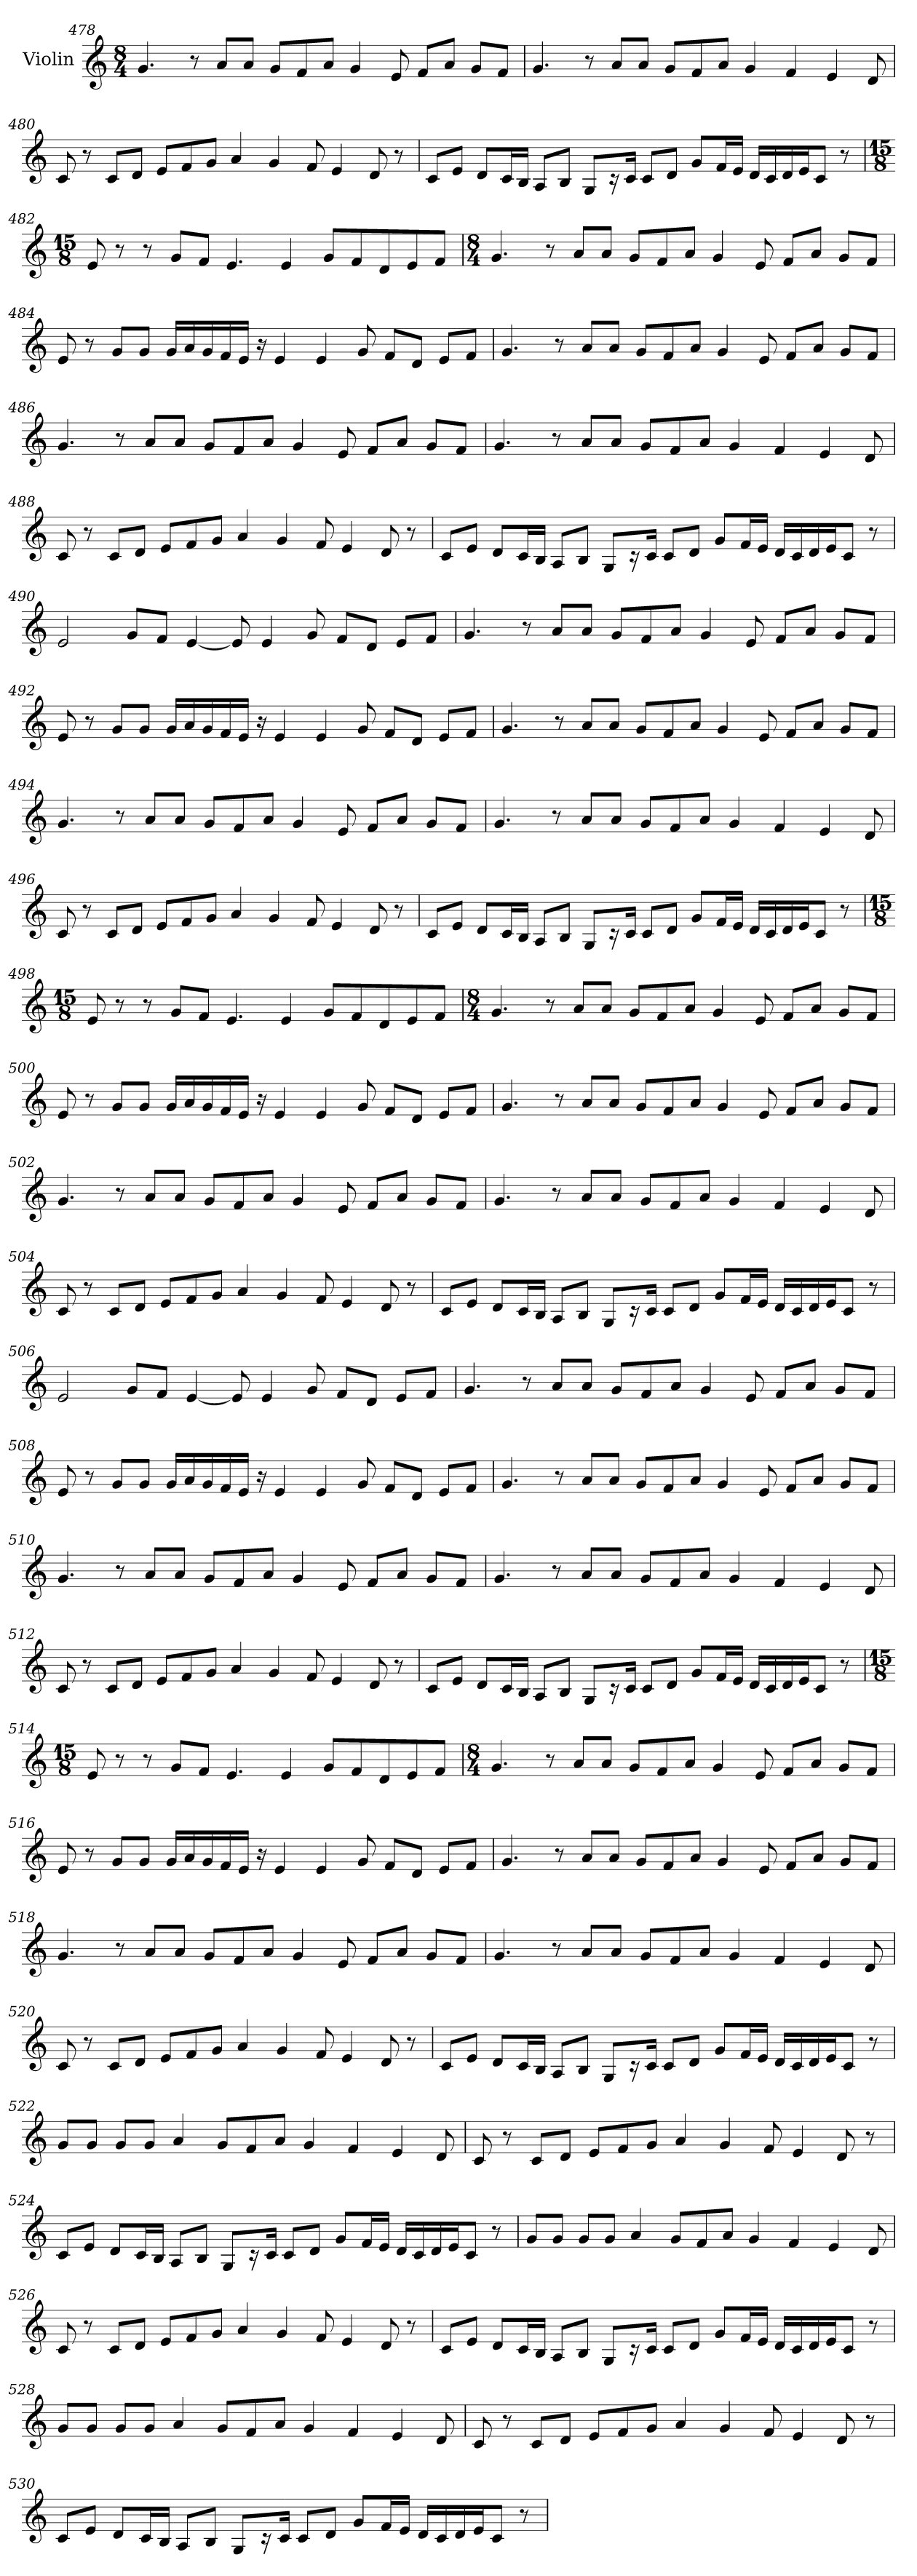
**kern
*part1
*staff1
*I"Violin
!!LO:LB:g=z
*clefG2
*k[]
*M8/4
=478
4.g/
8r
8a/L
8a/J
8g/L
8f/
8a/J
4g/
8e/
8f/L
8a/J
8g/L
8f/J
=479
4.g/
8r
8a/L
8a/J
8g/L
8f/
8a/J
4g/
4f/
4e/
8d/
!!LO:LB:g=z
=480
8c/
8r
8c/L
8d/J
8e/L
8f/
8g/J
4a/
4g/
8f/
4e/
8d/
8r
!!LO:LB:g=z
=481
8c/L
8e/J
8d/L
16c/L
16B/JJ
8A/L
8B/J
8G/L
16r
16c/Jk
8c/L
8d/J
8g/L
16f/L
16e/JJ
16d/LL
16c/
16d/
16e/J
8c/J
8r
!!LO:PB:g=z
=482
*M15/8
8e/
8r
8r
8g/L
8f/J
4.e/
4e/
8g/L
8f/
8d/
8e/
8f/J
=483
*M8/4
4.g/
8r
8a/L
8a/J
8g/L
8f/
8a/J
4g/
8e/
8f/L
8a/J
8g/L
8f/J
!!LO:LB:g=z
=484
8e/
8r
8g/L
8g/J
16g/LL
16a/
16g/
16f/
16e/JJ
16r
4e/
4e/
8g/
8f/L
8d/J
8e/L
8f/J
=485
4.g/
8r
8a/L
8a/J
8g/L
8f/
8a/J
4g/
8e/
8f/L
8a/J
8g/L
8f/J
!!LO:PB:g=z
=486
4.g/
8r
8a/L
8a/J
8g/L
8f/
8a/J
4g/
8e/
8f/L
8a/J
8g/L
8f/J
=487
4.g/
8r
8a/L
8a/J
8g/L
8f/
8a/J
4g/
4f/
4e/
8d/
!!LO:LB:g=z
=488
8c/
8r
8c/L
8d/J
8e/L
8f/
8g/J
4a/
4g/
8f/
4e/
8d/
8r
=489
8c/L
8e/J
8d/L
16c/L
16B/JJ
8A/L
8B/J
8G/L
16r
16c/Jk
8c/L
8d/J
8g/L
16f/L
16e/JJ
16d/LL
16c/
16d/
16e/J
8c/J
8r
!!LO:LB:g=z
=490
2e/
8g/L
8f/J
[4e/
8e/]
4e/
8g/
8f/L
8d/J
8e/L
8f/J
=491
4.g/
8r
8a/L
8a/J
8g/L
8f/
8a/J
4g/
8e/
8f/L
8a/J
8g/L
8f/J
!!LO:LB:g=z
=492
8e/
8r
8g/L
8g/J
16g/LL
16a/
16g/
16f/
16e/JJ
16r
4e/
4e/
8g/
8f/L
8d/J
8e/L
8f/J
=493
4.g/
8r
8a/L
8a/J
8g/L
8f/
8a/J
4g/
8e/
8f/L
8a/J
8g/L
8f/J
!!LO:LB:g=z
=494
4.g/
8r
8a/L
8a/J
8g/L
8f/
8a/J
4g/
8e/
8f/L
8a/J
8g/L
8f/J
=495
4.g/
8r
8a/L
8a/J
8g/L
8f/
8a/J
4g/
4f/
4e/
8d/
!!LO:LB:g=z
=496
8c/
8r
8c/L
8d/J
8e/L
8f/
8g/J
4a/
4g/
8f/
4e/
8d/
8r
!!LO:LB:g=z
=497
8c/L
8e/J
8d/L
16c/L
16B/JJ
8A/L
8B/J
8G/L
16r
16c/Jk
8c/L
8d/J
8g/L
16f/L
16e/JJ
16d/LL
16c/
16d/
16e/J
8c/J
8r
!!LO:LB:g=z
=498
*M15/8
8e/
8r
8r
8g/L
8f/J
4.e/
4e/
8g/L
8f/
8d/
8e/
8f/J
=499
*M8/4
4.g/
8r
8a/L
8a/J
8g/L
8f/
8a/J
4g/
8e/
8f/L
8a/J
8g/L
8f/J
!!LO:PB:g=z
=500
8e/
8r
8g/L
8g/J
16g/LL
16a/
16g/
16f/
16e/JJ
16r
4e/
4e/
8g/
8f/L
8d/J
8e/L
8f/J
=501
4.g/
8r
8a/L
8a/J
8g/L
8f/
8a/J
4g/
8e/
8f/L
8a/J
8g/L
8f/J
!!LO:PB:g=z
=502
4.g/
8r
8a/L
8a/J
8g/L
8f/
8a/J
4g/
8e/
8f/L
8a/J
8g/L
8f/J
=503
4.g/
8r
8a/L
8a/J
8g/L
8f/
8a/J
4g/
4f/
4e/
8d/
!!LO:LB:g=z
=504
8c/
8r
8c/L
8d/J
8e/L
8f/
8g/J
4a/
4g/
8f/
4e/
8d/
8r
=505
8c/L
8e/J
8d/L
16c/L
16B/JJ
8A/L
8B/J
8G/L
16r
16c/Jk
8c/L
8d/J
8g/L
16f/L
16e/JJ
16d/LL
16c/
16d/
16e/J
8c/J
8r
!!LO:LB:g=z
=506
2e/
8g/L
8f/J
[4e/
8e/]
4e/
8g/
8f/L
8d/J
8e/L
8f/J
=507
4.g/
8r
8a/L
8a/J
8g/L
8f/
8a/J
4g/
8e/
8f/L
8a/J
8g/L
8f/J
!!LO:LB:g=z
=508
8e/
8r
8g/L
8g/J
16g/LL
16a/
16g/
16f/
16e/JJ
16r
4e/
4e/
8g/
8f/L
8d/J
8e/L
8f/J
=509
4.g/
8r
8a/L
8a/J
8g/L
8f/
8a/J
4g/
8e/
8f/L
8a/J
8g/L
8f/J
!!LO:LB:g=z
=510
4.g/
8r
8a/L
8a/J
8g/L
8f/
8a/J
4g/
8e/
8f/L
8a/J
8g/L
8f/J
=511
4.g/
8r
8a/L
8a/J
8g/L
8f/
8a/J
4g/
4f/
4e/
8d/
!!LO:LB:g=z
=512
8c/
8r
8c/L
8d/J
8e/L
8f/
8g/J
4a/
4g/
8f/
4e/
8d/
8r
!!LO:LB:g=z
=513
8c/L
8e/J
8d/L
16c/L
16B/JJ
8A/L
8B/J
8G/L
16r
16c/Jk
8c/L
8d/J
8g/L
16f/L
16e/JJ
16d/LL
16c/
16d/
16e/J
8c/J
8r
!!LO:LB:g=z
=514
*M15/8
8e/
8r
8r
8g/L
8f/J
4.e/
4e/
8g/L
8f/
8d/
8e/
8f/J
=515
*M8/4
4.g/
8r
8a/L
8a/J
8g/L
8f/
8a/J
4g/
8e/
8f/L
8a/J
8g/L
8f/J
!!LO:PB:g=z
=516
8e/
8r
8g/L
8g/J
16g/LL
16a/
16g/
16f/
16e/JJ
16r
4e/
4e/
8g/
8f/L
8d/J
8e/L
8f/J
=517
4.g/
8r
8a/L
8a/J
8g/L
8f/
8a/J
4g/
8e/
8f/L
8a/J
8g/L
8f/J
!!LO:PB:g=z
=518
4.g/
8r
8a/L
8a/J
8g/L
8f/
8a/J
4g/
8e/
8f/L
8a/J
8g/L
8f/J
=519
4.g/
8r
8a/L
8a/J
8g/L
8f/
8a/J
4g/
4f/
4e/
8d/
!!LO:LB:g=z
=520
8c/
8r
8c/L
8d/J
8e/L
8f/
8g/J
4a/
4g/
8f/
4e/
8d/
8r
=521
8c/L
8e/J
8d/L
16c/L
16B/JJ
8A/L
8B/J
8G/L
16r
16c/Jk
8c/L
8d/J
8g/L
16f/L
16e/JJ
16d/LL
16c/
16d/
16e/J
8c/J
8r
!!LO:LB:g=z
=522
8g/L
8g/J
8g/L
8g/J
4a/
8g/L
8f/
8a/J
4g/
4f/
4e/
8d/
=523
8c/
8r
8c/L
8d/J
8e/L
8f/
8g/J
4a/
4g/
8f/
4e/
8d/
8r
!!LO:LB:g=z
=524
8c/L
8e/J
8d/L
16c/L
16B/JJ
8A/L
8B/J
8G/L
16r
16c/Jk
8c/L
8d/J
8g/L
16f/L
16e/JJ
16d/LL
16c/
16d/
16e/J
8c/J
8r
!!LO:LB:g=z
=525
8g/L
8g/J
8g/L
8g/J
4a/
8g/L
8f/
8a/J
4g/
4f/
4e/
8d/
=526
8c/
8r
8c/L
8d/J
8e/L
8f/
8g/J
4a/
4g/
8f/
4e/
8d/
8r
!!LO:LB:g=z
=527
8c/L
8e/J
8d/L
16c/L
16B/JJ
8A/L
8B/J
8G/L
16r
16c/Jk
8c/L
8d/J
8g/L
16f/L
16e/JJ
16d/LL
16c/
16d/
16e/J
8c/J
8r
=528
8g/L
8g/J
8g/L
8g/J
4a/
8g/L
8f/
8a/J
4g/
4f/
4e/
8d/
!!LO:LB:g=z
=529
8c/
8r
8c/L
8d/J
8e/L
8f/
8g/J
4a/
4g/
8f/
4e/
8d/
8r
!!LO:LB:g=z
=530
8c/L
8e/J
8d/L
16c/L
16B/JJ
8A/L
8B/J
8G/L
16r
16c/Jk
8c/L
8d/J
8g/L
16f/L
16e/JJ
16d/LL
16c/
16d/
16e/J
8c/J
8r
=
*-
